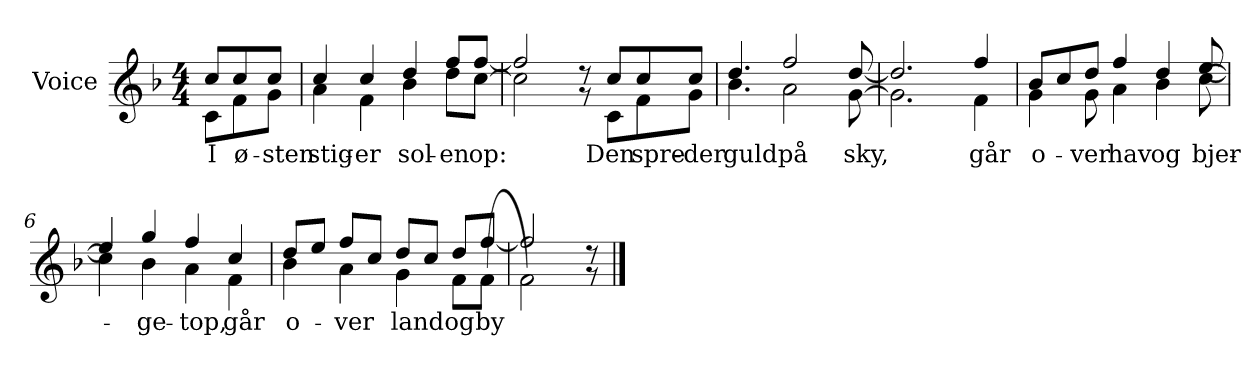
**kern	**text
*part1	*part1
*staff1	*staff1
*I"Voice	*
*I'Vo.	*
*clefG2	*
*k[b-]	*
*M4/4	*
=	=
!	!LO:LY:b
*^	*
8c\L	8cc!/L	I
!	!	!LO:LY:b
8f\	8cc!/	ø-
!	!	!LO:LY:b
8g\J	8cc!/J	-sten
=1	=1	=1
!	!	!LO:LY:b
4a\	4cc!/	stig-
!	!	!LO:LY:b
4f\	4cc!/	-er
!	!	!LO:LY:b
4b-\	4dd!/	sol-
!	!	!LO:LY:b
8dd\L	8ff!/L	-en
!	!	!LO:LY:b
[8cc\J	[8ff!/J	op:
=2	=2	=2
2cc\]	2ff!/]	.
8r	8r	.
!	!	!LO:LY:b
8c\L	8cc!/L	Den
!	!	!LO:LY:b
8f\	8cc!/	spre-
!	!	!LO:LY:b
8g\J	8cc!/J	-der
=3	=3	=3
!	!	!LO:LY:b
4.b-\	4.dd!/	guld
!	!	!LO:LY:b
2a\	2ff!/	på
!	!	!LO:LY:b
[8g\	[8dd!/	sky,
=4	=4	=4
2.g\]	2.dd!/]	.
!	!	!LO:LY:b
4f\	4ff!/	går
!!LO:LB:g=z	!!
=5	=5	=5
!	!	!LO:LY:b
4g\	8b-!/L	o-
.	8cc!/	.
!	!	!LO:LY:b
8g\	8dd!/J	-ver
!	!	!LO:LY:b
4a\	4ff!/	hav
!	!	!LO:LY:b
4b-\	4dd!/	og
!	!	!LO:LY:b
[8cc\	[8ee!/	bjer-
=6	=6	=6
4cc\]	4ee!/]	.
!	!	!LO:LY:b
4b-\	4gg!/	-ge-
!	!	!LO:LY:b
4a\	4ff!/	-top,
!	!	!LO:LY:b
4f\	4cc!/	går
!!LO:LB:g=z	!!
=7	=7	=7
!	!	!LO:LY:b
4b-\	8dd!/L	o-
.	8ee!/J	.
!	!	!LO:LY:b
4a\	8ff!/L	-ver
.	8cc!/J	.
!	!	!LO:LY:b
4g\	8dd!/L	land
.	8cc!/J	.
!	!	!LO:LY:b
8f\L	8dd!/L	og
!	!	!LO:LY:b
(<8f\J	[8ff!/J	by
=8	=8	=8
2f\)	2ff!/]	.
8r	8r	.
*v	*v	*
==	==
*-	*-
